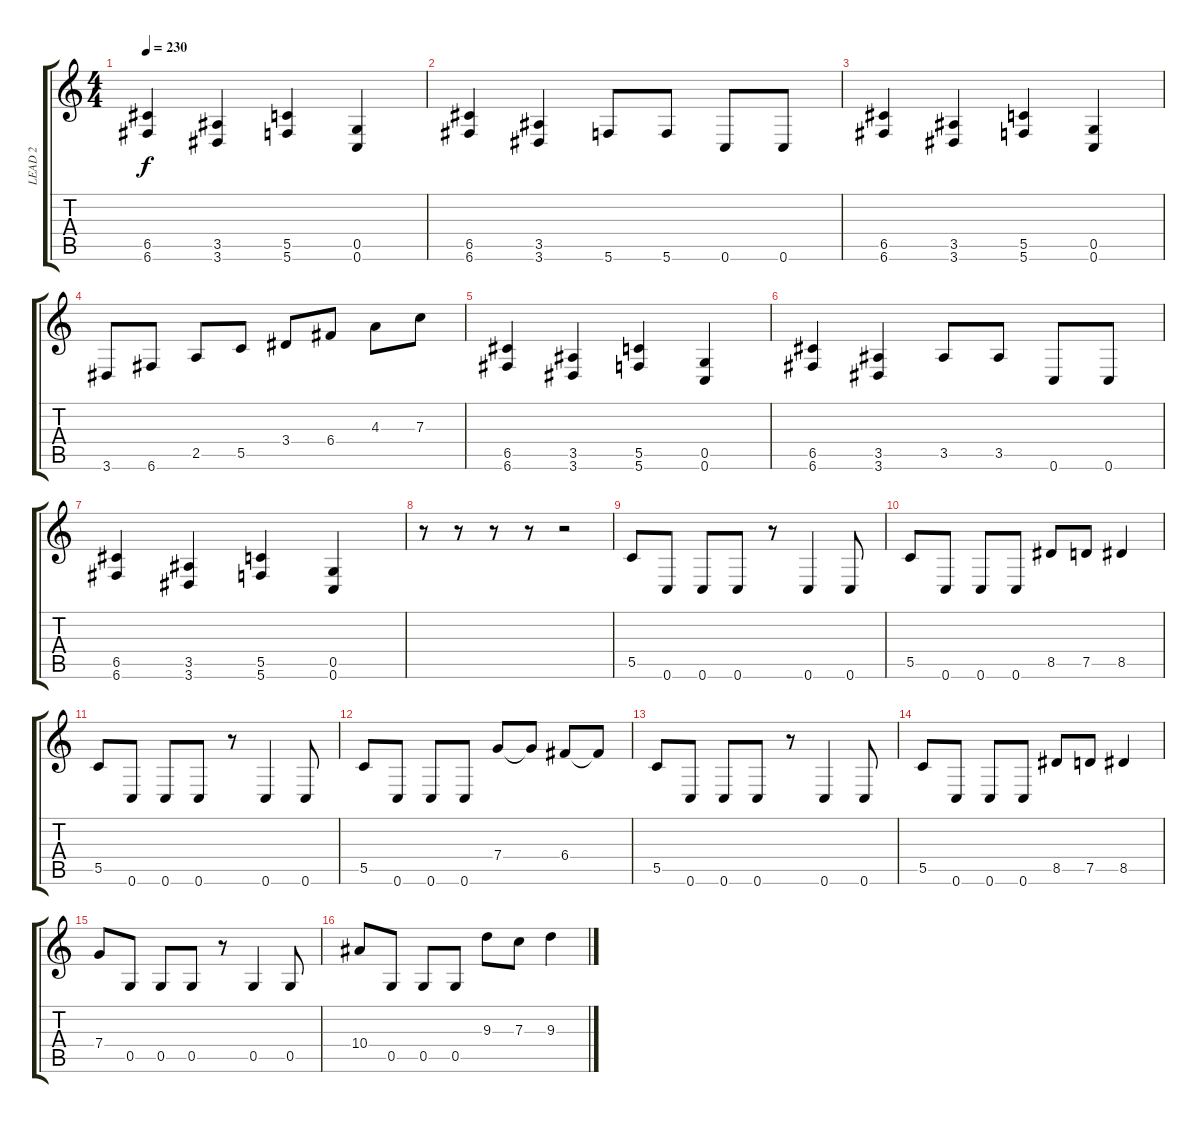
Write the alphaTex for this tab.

\track ("LEAD 2" "LEAD 2") {instrument distortionguitar}
\staff {score tabs}
\tuning (D4 A3 F3 C3 G2 C2) {hide}
\ts (4 4)
\tempo 230
\clef g2
\ks c
(6.5 6.6).4{dy f} (3.5 3.6).4 (5.5 5.6).4 (0.5 0.6).4 |
(6.5 6.6).4 (3.5 3.6).4 5.6.8 5.6.8 0.6.8 0.6.8 |
(6.5 6.6).4 (3.5 3.6).4 (5.5 5.6).4 (0.5 0.6).4 |
3.6.8 6.6.8 2.5.8 5.5.8 3.4.8 6.4.8 4.3.8 7.3.8 |
(6.5 6.6).4 (3.5 3.6).4 (5.5 5.6).4 (0.5 0.6).4 |
(6.5 6.6).4 (3.5 3.6).4 3.5.8 3.5.8 0.6.8 0.6.8 |
(6.5 6.6).4 (3.5 3.6).4 (5.5 5.6).4 (0.5 0.6).4 |
r.8 r.8 r.8 r.8 r.2 |
5.5.8 0.6.8 0.6.8 0.6.8 r.8 0.6.4 0.6.8 |
5.5.8 0.6.8 0.6.8 0.6.8 8.5.8 7.5.8 8.5.4 |
5.5.8 0.6.8 0.6.8 0.6.8 r.8 0.6.4 0.6.8 |
5.5.8 0.6.8 0.6.8 0.6.8 7.4.8 7.4{t}.8 6.4.8 6.4{t}.8 |
5.5.8 0.6.8 0.6.8 0.6.8 r.8 0.6.4 0.6.8 |
5.5.8 0.6.8 0.6.8 0.6.8 8.5.8 7.5.8 8.5.4 |
7.4.8 0.5.8 0.5.8 0.5.8 r.8 0.5.4 0.5.8 |
10.4.8 0.5.8 0.5.8 0.5.8 9.3.8 7.3.8 9.3.4
